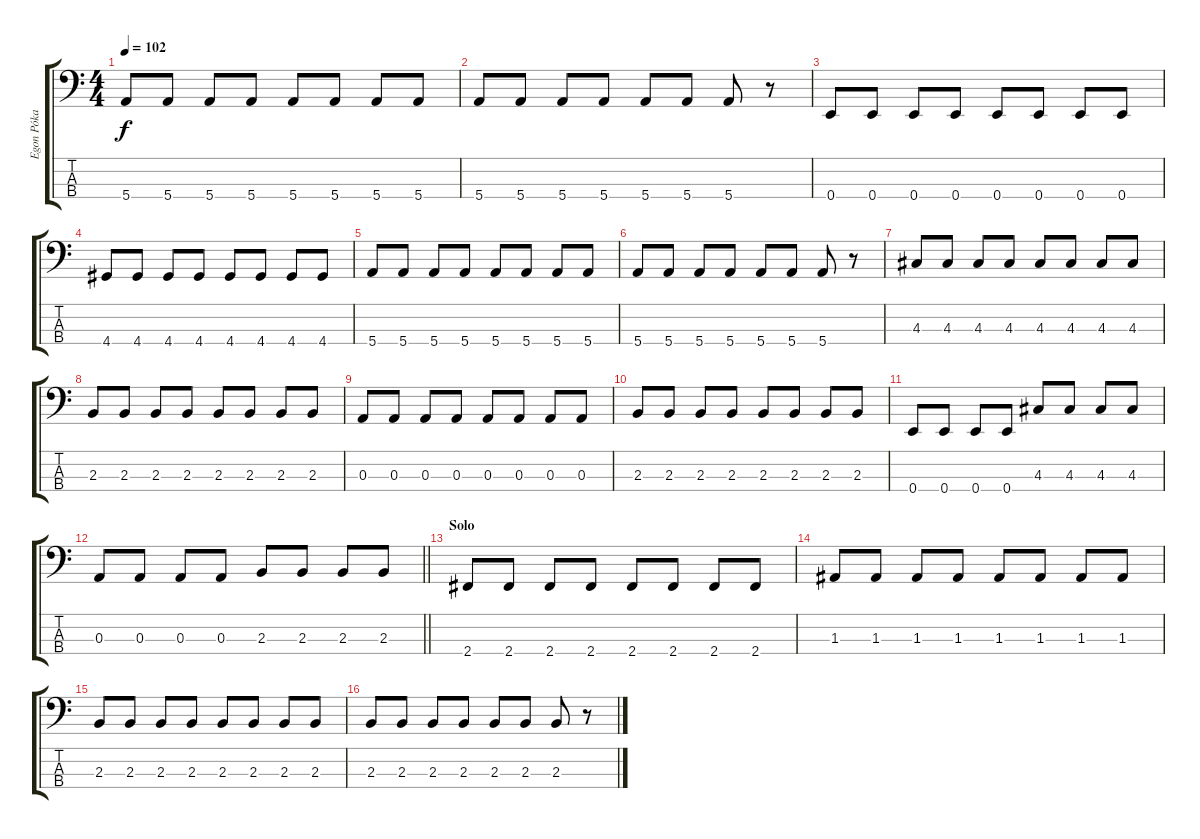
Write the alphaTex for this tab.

\track ("Egon Póka - Bass" "Egon Póka ") {instrument electricbassfinger}
\staff {score tabs}
\tuning (G2 D2 A1 E1) {hide}
\ts (4 4)
\tempo 102
\clef f4
\ks c
5.4.8{dy f} 5.4.8 5.4.8 5.4.8 5.4.8 5.4.8 5.4.8 5.4.8 |
5.4.8 5.4.8 5.4.8 5.4.8 5.4.8 5.4.8 5.4.8 r.8 |
0.4.8 0.4.8 0.4.8 0.4.8 0.4.8 0.4.8 0.4.8 0.4.8 |
4.4.8 4.4.8 4.4.8 4.4.8 4.4.8 4.4.8 4.4.8 4.4.8 |
5.4.8 5.4.8 5.4.8 5.4.8 5.4.8 5.4.8 5.4.8 5.4.8 |
5.4.8 5.4.8 5.4.8 5.4.8 5.4.8 5.4.8 5.4.8 r.8 |
4.3.8 4.3.8 4.3.8 4.3.8 4.3.8 4.3.8 4.3.8 4.3.8 |
2.3.8 2.3.8 2.3.8 2.3.8 2.3.8 2.3.8 2.3.8 2.3.8 |
0.3.8 0.3.8 0.3.8 0.3.8 0.3.8 0.3.8 0.3.8 0.3.8 |
2.3.8 2.3.8 2.3.8 2.3.8 2.3.8 2.3.8 2.3.8 2.3.8 |
0.4.8 0.4.8 0.4.8 0.4.8 4.3.8 4.3.8 4.3.8 4.3.8 |
\barLineRight lightlight
0.3.8 0.3.8 0.3.8 0.3.8 2.3.8 2.3.8 2.3.8 2.3.8 |
\section ("" "Solo")
2.4.8 2.4.8 2.4.8 2.4.8 2.4.8 2.4.8 2.4.8 2.4.8 |
1.3.8 1.3.8 1.3.8 1.3.8 1.3.8 1.3.8 1.3.8 1.3.8 |
2.3.8 2.3.8 2.3.8 2.3.8 2.3.8 2.3.8 2.3.8 2.3.8 |
2.3.8 2.3.8 2.3.8 2.3.8 2.3.8 2.3.8 2.3.8 r.8
